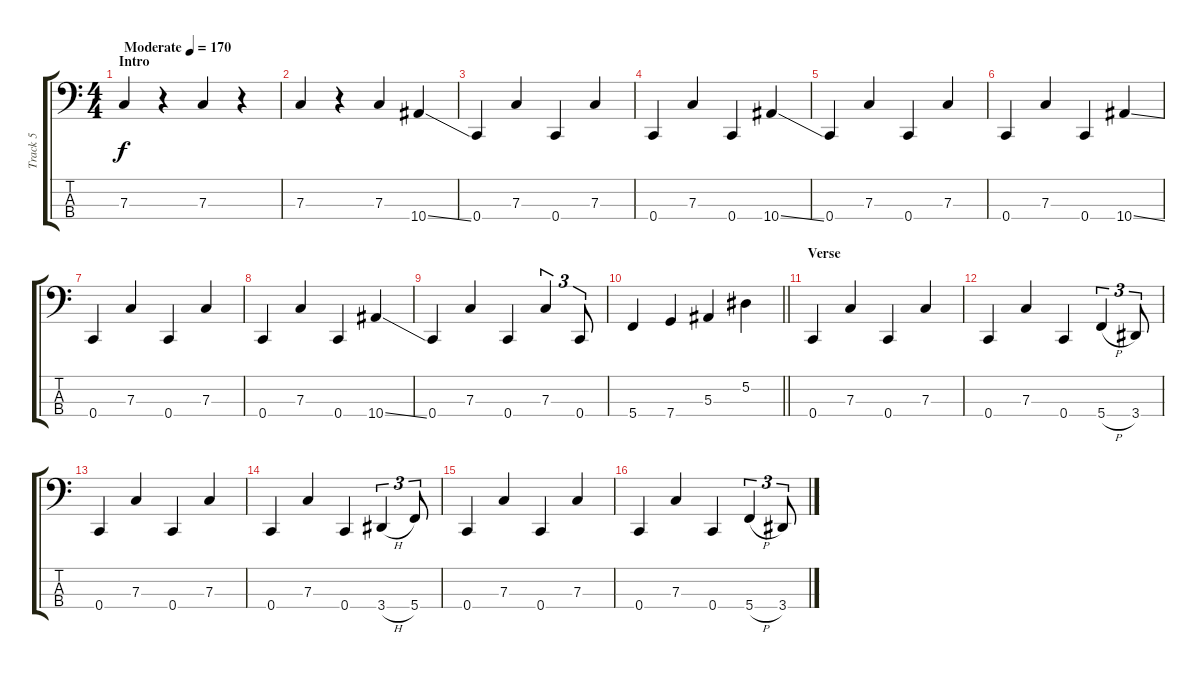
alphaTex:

\track ("Track 5" "Track 5") {instrument electricbassfinger}
\staff {score tabs}
\tuning (Eb2 Bb1 F1 C1) {hide}
\ts (4 4)
\section ("" "Intro")
\tempo (170 "Moderate")
\clef f4
\ks c
7.3.4{dy f instrument electricbassfinger} r.4 7.3.4 r.4 |
7.3.4 r.4 7.3.4 10.4{ss}.4 |
0.4.4 7.3.4 0.4.4 7.3.4 |
0.4.4 7.3.4 0.4.4 10.4{ss}.4 |
0.4.4 7.3.4 0.4.4 7.3.4 |
0.4.4 7.3.4 0.4.4 10.4{ss}.4 |
0.4.4 7.3.4 0.4.4 7.3.4 |
0.4.4 7.3.4 0.4.4 10.4{ss}.4 |
0.4.4 7.3.4 0.4.4 7.3.4{tu (3 2)} 0.4.8{tu (3 2)} |
\barLineRight lightlight
5.4.4 7.4.4 5.3.4 5.2.4 |
\section ("" "Verse")
0.4.4 7.3.4 0.4.4 7.3.4 |
0.4.4 7.3.4 0.4.4 5.4{h}.4{tu (3 2)} 3.4.8{tu (3 2)} |
0.4.4 7.3.4 0.4.4 7.3.4 |
0.4.4 7.3.4 0.4.4 3.4{h}.4{tu (3 2)} 5.4.8{tu (3 2)} |
0.4.4 7.3.4 0.4.4 7.3.4 |
0.4.4 7.3.4 0.4.4 5.4{h}.4{tu (3 2)} 3.4.8{tu (3 2)}
